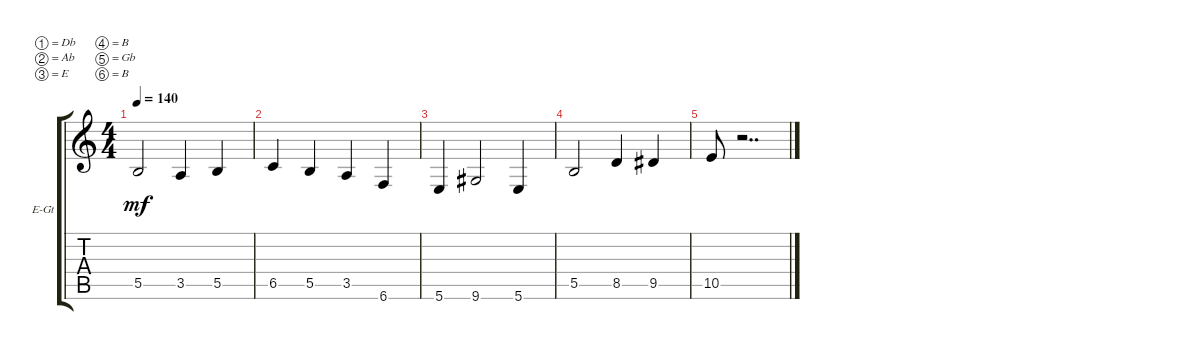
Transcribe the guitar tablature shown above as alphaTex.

\defaultSystemsLayout 4
\bracketExtendMode groupsimilarinstruments
\firstSystemTrackNameOrientation horizontal
\otherSystemsTrackNameOrientation horizontal
\track ("Electric Guitar" "E-Gt") {instrument distortionguitar}
\staff {score tabs}
\tuning (Db4 Ab3 E3 B2 Gb2 B1)
\ts (4 4)
\tempo 140
\clef g2
\ks c
5.5.2{dy mf} 3.5.4 5.5.4 |
6.5.4 5.5.4 3.5.4 6.6.4 |
5.6.4 9.6.2 5.6.4 |
5.5.2 8.5.4 9.5.4 |
10.5.8 r.2{dd}
